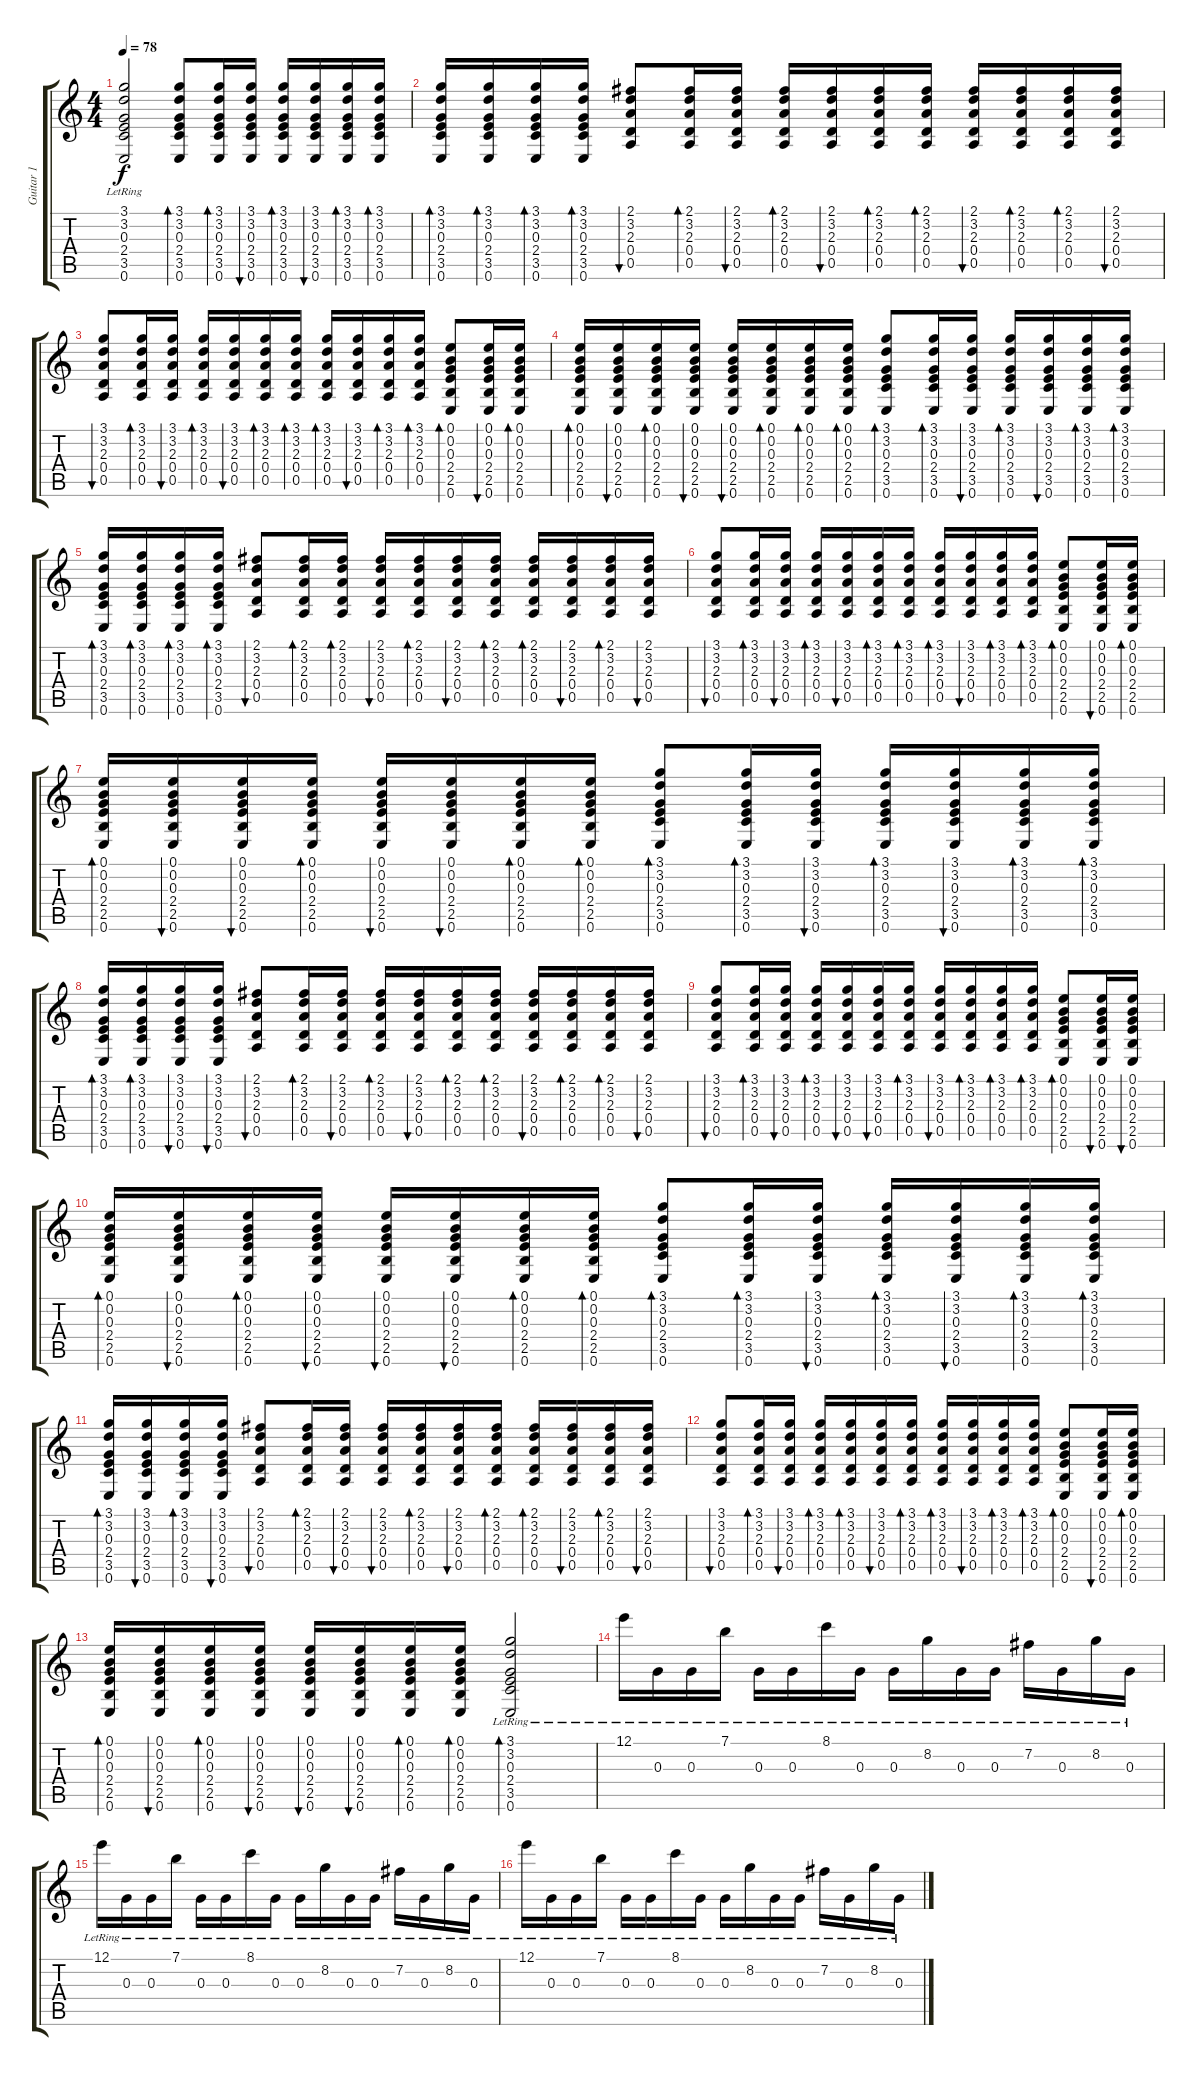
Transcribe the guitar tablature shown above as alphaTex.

\track ("Guitar 1" "Guitar 1") {instrument acousticguitarsteel}
\staff {score tabs}
\tuning (E4 B3 G3 D3 A2 E2) {hide}
\ts (4 4)
\tempo 78
\clef g2
\ks c
(3.1{lr} 3.2{lr} 0.3{lr} 2.4{lr} 3.5{lr} 0.6{lr}).2{dy f} (3.1 3.2 0.3 2.4 3.5 0.6).8{bd 60} (3.1 3.2 0.3 2.4 3.5 0.6).16{bd 60} (3.1 3.2 0.3 2.4 3.5 0.6).16{bu 60} (3.1 3.2 0.3 2.4 3.5 0.6).16{bd 60} (3.1 3.2 0.3 2.4 3.5 0.6).16{bu 60} (3.1 3.2 0.3 2.4 3.5 0.6).16{bd 60} (3.1 3.2 0.3 2.4 3.5 0.6).16{bd 60} |
(3.1 3.2 0.3 2.4 3.5 0.6).16{bd 60} (3.1 3.2 0.3 2.4 3.5 0.6).16{bd 60} (3.1 3.2 0.3 2.4 3.5 0.6).16{bd 60} (3.1 3.2 0.3 2.4 3.5 0.6).16{bd 60} (2.1 3.2 2.3 0.4 0.5).8{bu 60} (2.1 3.2 2.3 0.4 0.5).16{bd 60} (2.1 3.2 2.3 0.4 0.5).16{bu 60} (2.1 3.2 2.3 0.4 0.5).16{bd 60} (2.1 3.2 2.3 0.4 0.5).16{bu 60} (2.1 3.2 2.3 0.4 0.5).16{bd 60} (2.1 3.2 2.3 0.4 0.5).16{bd 60} (2.1 3.2 2.3 0.4 0.5).16{bu 60} (2.1 3.2 2.3 0.4 0.5).16{bd 60} (2.1 3.2 2.3 0.4 0.5).16{bd 60} (2.1 3.2 2.3 0.4 0.5).16{bu 60} |
(3.1 3.2 2.3 0.4 0.5).8{bu 60} (3.1 3.2 2.3 0.4 0.5).16{bd 60} (3.1 3.2 2.3 0.4 0.5).16{bu 60} (3.1 3.2 2.3 0.4 0.5).16{bd 60} (3.1 3.2 2.3 0.4 0.5).16{bu 60} (3.1 3.2 2.3 0.4 0.5).16{bd 60} (3.1 3.2 2.3 0.4 0.5).16{bd 60} (3.1 3.2 2.3 0.4 0.5).16{bd 60} (3.1 3.2 2.3 0.4 0.5).16{bu 60} (3.1 3.2 2.3 0.4 0.5).16{bd 60} (3.1 3.2 2.3 0.4 0.5).16{bd 60} (0.1 0.2 0.3 2.4 2.5 0.6).8{bd 60} (0.1 0.2 0.3 2.4 2.5 0.6).16{bu 60} (0.1 0.2 0.3 2.4 2.5 0.6).16{bd 60} |
(0.1 0.2 0.3 2.4 2.5 0.6).16{bd 60} (0.1 0.2 0.3 2.4 2.5 0.6).16{bu 60} (0.1 0.2 0.3 2.4 2.5 0.6).16{bd 60} (0.1 0.2 0.3 2.4 2.5 0.6).16{bu 60} (0.1 0.2 0.3 2.4 2.5 0.6).16{bu 60} (0.1 0.2 0.3 2.4 2.5 0.6).16{bd 60} (0.1 0.2 0.3 2.4 2.5 0.6).16{bd 60} (0.1 0.2 0.3 2.4 2.5 0.6).16{bd 60} (3.1 3.2 0.3 2.4 3.5 0.6).8{bd 60} (3.1 3.2 0.3 2.4 3.5 0.6).16{bd 60} (3.1 3.2 0.3 2.4 3.5 0.6).16{bu 60} (3.1 3.2 0.3 2.4 3.5 0.6).16{bd 60} (3.1 3.2 0.3 2.4 3.5 0.6).16{bu 60} (3.1 3.2 0.3 2.4 3.5 0.6).16{bd 60} (3.1 3.2 0.3 2.4 3.5 0.6).16{bd 60} |
(3.1 3.2 0.3 2.4 3.5 0.6).16{bd 60} (3.1 3.2 0.3 2.4 3.5 0.6).16{bd 60} (3.1 3.2 0.3 2.4 3.5 0.6).16{bd 60} (3.1 3.2 0.3 2.4 3.5 0.6).16{bd 60} (2.1 3.2 2.3 0.4 0.5).8{bu 60} (2.1 3.2 2.3 0.4 0.5).16{bd 60} (2.1 3.2 2.3 0.4 0.5).16{bd 60} (2.1 3.2 2.3 0.4 0.5).16{bu 60} (2.1 3.2 2.3 0.4 0.5).16{bd 60} (2.1 3.2 2.3 0.4 0.5).16{bu 60} (2.1 3.2 2.3 0.4 0.5).16{bd 60} (2.1 3.2 2.3 0.4 0.5).16{bd 60} (2.1 3.2 2.3 0.4 0.5).16{bu 60} (2.1 3.2 2.3 0.4 0.5).16{bd 60} (2.1 3.2 2.3 0.4 0.5).16{bu 60} |
(3.1 3.2 2.3 0.4 0.5).8{bu 60} (3.1 3.2 2.3 0.4 0.5).16{bd 60} (3.1 3.2 2.3 0.4 0.5).16{bu 60} (3.1 3.2 2.3 0.4 0.5).16{bd 60} (3.1 3.2 2.3 0.4 0.5).16{bu 60} (3.1 3.2 2.3 0.4 0.5).16{bd 60} (3.1 3.2 2.3 0.4 0.5).16{bd 60} (3.1 3.2 2.3 0.4 0.5).16{bd 60} (3.1 3.2 2.3 0.4 0.5).16{bu 60} (3.1 3.2 2.3 0.4 0.5).16{bd 60} (3.1 3.2 2.3 0.4 0.5).16{bd 60} (0.1 0.2 0.3 2.4 2.5 0.6).8{bd 60} (0.1 0.2 0.3 2.4 2.5 0.6).16{bu 60} (0.1 0.2 0.3 2.4 2.5 0.6).16{bd 60} |
(0.1 0.2 0.3 2.4 2.5 0.6).16{bd 60} (0.1 0.2 0.3 2.4 2.5 0.6).16{bu 60} (0.1 0.2 0.3 2.4 2.5 0.6).16{bu 60} (0.1 0.2 0.3 2.4 2.5 0.6).16{bd 60} (0.1 0.2 0.3 2.4 2.5 0.6).16{bu 60} (0.1 0.2 0.3 2.4 2.5 0.6).16{bu 60} (0.1 0.2 0.3 2.4 2.5 0.6).16{bd 60} (0.1 0.2 0.3 2.4 2.5 0.6).16{bd 60} (3.1 3.2 0.3 2.4 3.5 0.6).8{bd 60} (3.1 3.2 0.3 2.4 3.5 0.6).16{bd 60} (3.1 3.2 0.3 2.4 3.5 0.6).16{bu 60} (3.1 3.2 0.3 2.4 3.5 0.6).16{bd 60} (3.1 3.2 0.3 2.4 3.5 0.6).16{bu 60} (3.1 3.2 0.3 2.4 3.5 0.6).16{bd 60} (3.1 3.2 0.3 2.4 3.5 0.6).16{bd 60} |
(3.1 3.2 0.3 2.4 3.5 0.6).16{bd 60} (3.1 3.2 0.3 2.4 3.5 0.6).16{bd 60} (3.1 3.2 0.3 2.4 3.5 0.6).16{bu 60} (3.1 3.2 0.3 2.4 3.5 0.6).16{bu 60} (2.1 3.2 2.3 0.4 0.5).8{bu 60} (2.1 3.2 2.3 0.4 0.5).16{bd 60} (2.1 3.2 2.3 0.4 0.5).16{bu 60} (2.1 3.2 2.3 0.4 0.5).16{bd 60} (2.1 3.2 2.3 0.4 0.5).16{bu 60} (2.1 3.2 2.3 0.4 0.5).16{bd 60} (2.1 3.2 2.3 0.4 0.5).16{bd 60} (2.1 3.2 2.3 0.4 0.5).16{bu 60} (2.1 3.2 2.3 0.4 0.5).16{bd 60} (2.1 3.2 2.3 0.4 0.5).16{bd 60} (2.1 3.2 2.3 0.4 0.5).16{bu 60} |
(3.1 3.2 2.3 0.4 0.5).8{bu 60} (3.1 3.2 2.3 0.4 0.5).16{bd 60} (3.1 3.2 2.3 0.4 0.5).16{bu 60} (3.1 3.2 2.3 0.4 0.5).16{bd 60} (3.1 3.2 2.3 0.4 0.5).16{bu 60} (3.1 3.2 2.3 0.4 0.5).16{bu 60} (3.1 3.2 2.3 0.4 0.5).16{bd 60} (3.1 3.2 2.3 0.4 0.5).16{bu 60} (3.1 3.2 2.3 0.4 0.5).16{bd 60} (3.1 3.2 2.3 0.4 0.5).16{bd 60} (3.1 3.2 2.3 0.4 0.5).16{bd 60} (0.1 0.2 0.3 2.4 2.5 0.6).8{bd 60} (0.1 0.2 0.3 2.4 2.5 0.6).16{bu 60} (0.1 0.2 0.3 2.4 2.5 0.6).16{bu 60} |
(0.1 0.2 0.3 2.4 2.5 0.6).16{bd 60} (0.1 0.2 0.3 2.4 2.5 0.6).16{bu 60} (0.1 0.2 0.3 2.4 2.5 0.6).16{bd 60} (0.1 0.2 0.3 2.4 2.5 0.6).16{bu 60} (0.1 0.2 0.3 2.4 2.5 0.6).16{bu 60} (0.1 0.2 0.3 2.4 2.5 0.6).16{bu 60} (0.1 0.2 0.3 2.4 2.5 0.6).16{bd 60} (0.1 0.2 0.3 2.4 2.5 0.6).16{bd 60} (3.1 3.2 0.3 2.4 3.5 0.6).8{bd 60} (3.1 3.2 0.3 2.4 3.5 0.6).16{bd 60} (3.1 3.2 0.3 2.4 3.5 0.6).16{bu 60} (3.1 3.2 0.3 2.4 3.5 0.6).16{bd 60} (3.1 3.2 0.3 2.4 3.5 0.6).16{bu 60} (3.1 3.2 0.3 2.4 3.5 0.6).16{bd 60} (3.1 3.2 0.3 2.4 3.5 0.6).16{bd 60} |
(3.1 3.2 0.3 2.4 3.5 0.6).16{bd 60} (3.1 3.2 0.3 2.4 3.5 0.6).16{bu 60} (3.1 3.2 0.3 2.4 3.5 0.6).16{bd 60} (3.1 3.2 0.3 2.4 3.5 0.6).16{bu 60} (2.1 3.2 2.3 0.4 0.5).8{bu 60} (2.1 3.2 2.3 0.4 0.5).16{bd 60} (2.1 3.2 2.3 0.4 0.5).16{bu 60} (2.1 3.2 2.3 0.4 0.5).16{bu 60} (2.1 3.2 2.3 0.4 0.5).16{bd 60} (2.1 3.2 2.3 0.4 0.5).16{bu 60} (2.1 3.2 2.3 0.4 0.5).16{bd 60} (2.1 3.2 2.3 0.4 0.5).16{bd 60} (2.1 3.2 2.3 0.4 0.5).16{bu 60} (2.1 3.2 2.3 0.4 0.5).16{bd 60} (2.1 3.2 2.3 0.4 0.5).16{bu 60} |
(3.1 3.2 2.3 0.4 0.5).8{bu 60} (3.1 3.2 2.3 0.4 0.5).16{bd 60} (3.1 3.2 2.3 0.4 0.5).16{bu 60} (3.1 3.2 2.3 0.4 0.5).16{bd 60} (3.1 3.2 2.3 0.4 0.5).16{bd 60} (3.1 3.2 2.3 0.4 0.5).16{bu 60} (3.1 3.2 2.3 0.4 0.5).16{bd 60} (3.1 3.2 2.3 0.4 0.5).16{bd 60} (3.1 3.2 2.3 0.4 0.5).16{bu 60} (3.1 3.2 2.3 0.4 0.5).16{bd 60} (3.1 3.2 2.3 0.4 0.5).16{bd 60} (0.1 0.2 0.3 2.4 2.5 0.6).8{bd 60} (0.1 0.2 0.3 2.4 2.5 0.6).16{bu 60} (0.1 0.2 0.3 2.4 2.5 0.6).16{bd 60} |
(0.1 0.2 0.3 2.4 2.5 0.6).16{bd 60} (0.1 0.2 0.3 2.4 2.5 0.6).16{bu 60} (0.1 0.2 0.3 2.4 2.5 0.6).16{bd 60} (0.1 0.2 0.3 2.4 2.5 0.6).16{bu 60} (0.1 0.2 0.3 2.4 2.5 0.6).16{bu 60} (0.1 0.2 0.3 2.4 2.5 0.6).16{bu 60} (0.1 0.2 0.3 2.4 2.5 0.6).16{bd 60} (0.1 0.2 0.3 2.4 2.5 0.6).16{bd 60} (3.1{lr} 3.2{lr} 0.3{lr} 2.4{lr} 3.5{lr} 0.6{lr}).2{bd 60} |
12.1{lr}.16 0.3{lr}.16 0.3{lr}.16 7.1{lr}.16 0.3{lr}.16 0.3{lr}.16 8.1{lr}.16 0.3{lr}.16 0.3{lr}.16 8.2{lr}.16 0.3{lr}.16 0.3{lr}.16 7.2{lr}.16 0.3{lr}.16 8.2{lr}.16 0.3{lr}.16 |
12.1{lr}.16 0.3{lr}.16 0.3{lr}.16 7.1{lr}.16 0.3{lr}.16 0.3{lr}.16 8.1{lr}.16 0.3{lr}.16 0.3{lr}.16 8.2{lr}.16 0.3{lr}.16 0.3{lr}.16 7.2{lr}.16 0.3{lr}.16 8.2{lr}.16 0.3{lr}.16 |
12.1{lr}.16 0.3{lr}.16 0.3{lr}.16 7.1{lr}.16 0.3{lr}.16 0.3{lr}.16 8.1{lr}.16 0.3{lr}.16 0.3{lr}.16 8.2{lr}.16 0.3{lr}.16 0.3{lr}.16 7.2{lr}.16 0.3{lr}.16 8.2{lr}.16 0.3{lr}.16
